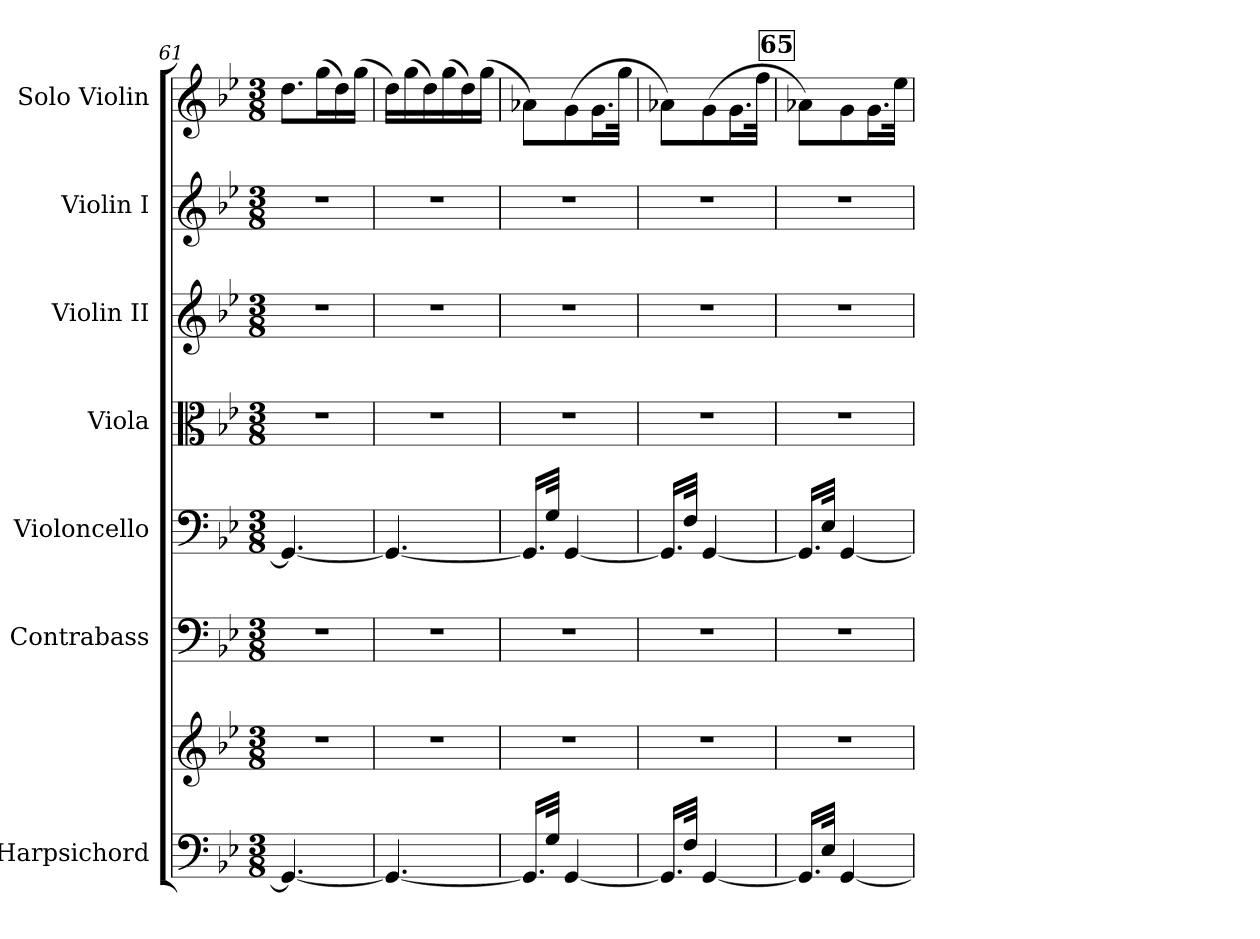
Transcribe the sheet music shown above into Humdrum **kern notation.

**kern	**kern	**kern	**kern	**kern	**kern	**kern	**kern
*part7	*part7	*part6	*part5	*part4	*part3	*part2	*part1
*staff8	*staff7	*staff6	*staff5	*staff4	*staff3	*staff2	*staff1
*I"Harpsichord	*	*I"Contrabass	*I"Violoncello	*I"Viola	*I"Violin II	*I"Violin I	*I"Solo Violin
*I'Hch.	*	*I'Cb.	*I'Vc.	*I'Vla.	*I'Vln. II	*I'Vln. I	*I'Vln.
*clefF4	*clefG2	*clefF4	*clefF4	*clefC3	*clefG2	*clefG2	*clefG2
*	*	*ITrd7c12	*	*	*	*	*
*k[b-e-]	*k[b-e-]	*k[b-e-]	*k[b-e-]	*k[b-e-]	*k[b-e-]	*k[b-e-]	*k[b-e-]
*M3/8	*M3/8	*M3/8	*M3/8	*M3/8	*M3/8	*M3/8	*M3/8
=61	=61	=61	=61	=61	=61	=61	=61
4.GG/_	4.r	4.r	4.GG/_	4.r	4.r	4.r	8.dd\L
.	.	.	.	.	.	.	(>16gg\L
.	.	.	.	.	.	.	16dd\)
.	.	.	.	.	.	.	(>16gg\JJ
=62	=62	=62	=62	=62	=62	=62	=62
4.GG/_	4.r	4.r	4.GG/_	4.r	4.r	4.r	16dd\LL)
.	.	.	.	.	.	.	(>16gg\
.	.	.	.	.	.	.	16dd\)
.	.	.	.	.	.	.	(>16gg\
.	.	.	.	.	.	.	16dd\)
.	.	.	.	.	.	.	(>16gg\JJ
!!LO:PB:g=z
=63	=63	=63	=63	=63	=63	=63	=63
16.GG/LL]	4.r	4.r	16.GG/LL]	4.r	4.r	4.r	8a-X\L)
32G/JJk	.	.	32G/JJk	.	.	.	.
[4GG/	.	.	[4GG/	.	.	.	(>8g\
.	.	.	.	.	.	.	16.g\L
.	.	.	.	.	.	.	32gg\JJk
=64	=64	=64	=64	=64	=64	=64	=64
16.GG/LL]	4.r	4.r	16.GG/LL]	4.r	4.r	4.r	8a-X\L)
32F/JJk	.	.	32F/JJk	.	.	.	.
[4GG/	.	.	[4GG/	.	.	.	(>8g\
.	.	.	.	.	.	.	16.g\L
.	.	.	.	.	.	.	32ff\JJk
!!LO:REH:place=s1:a:B:fs=14:t=65
=65	=65	=65	=65	=65	=65	=65	=65
16.GG/LL]	4.r	4.r	16.GG/LL]	4.r	4.r	4.r	8a-X\L)
32E-/JJk	.	.	32E-/JJk	.	.	.	.
[4GG/	.	.	[4GG/	.	.	.	8g\
.	.	.	.	.	.	.	16.g\L
.	.	.	.	.	.	.	32ee-\JJk
=	=	=	=	=	=	=	=
*-	*-	*-	*-	*-	*-	*-	*-
